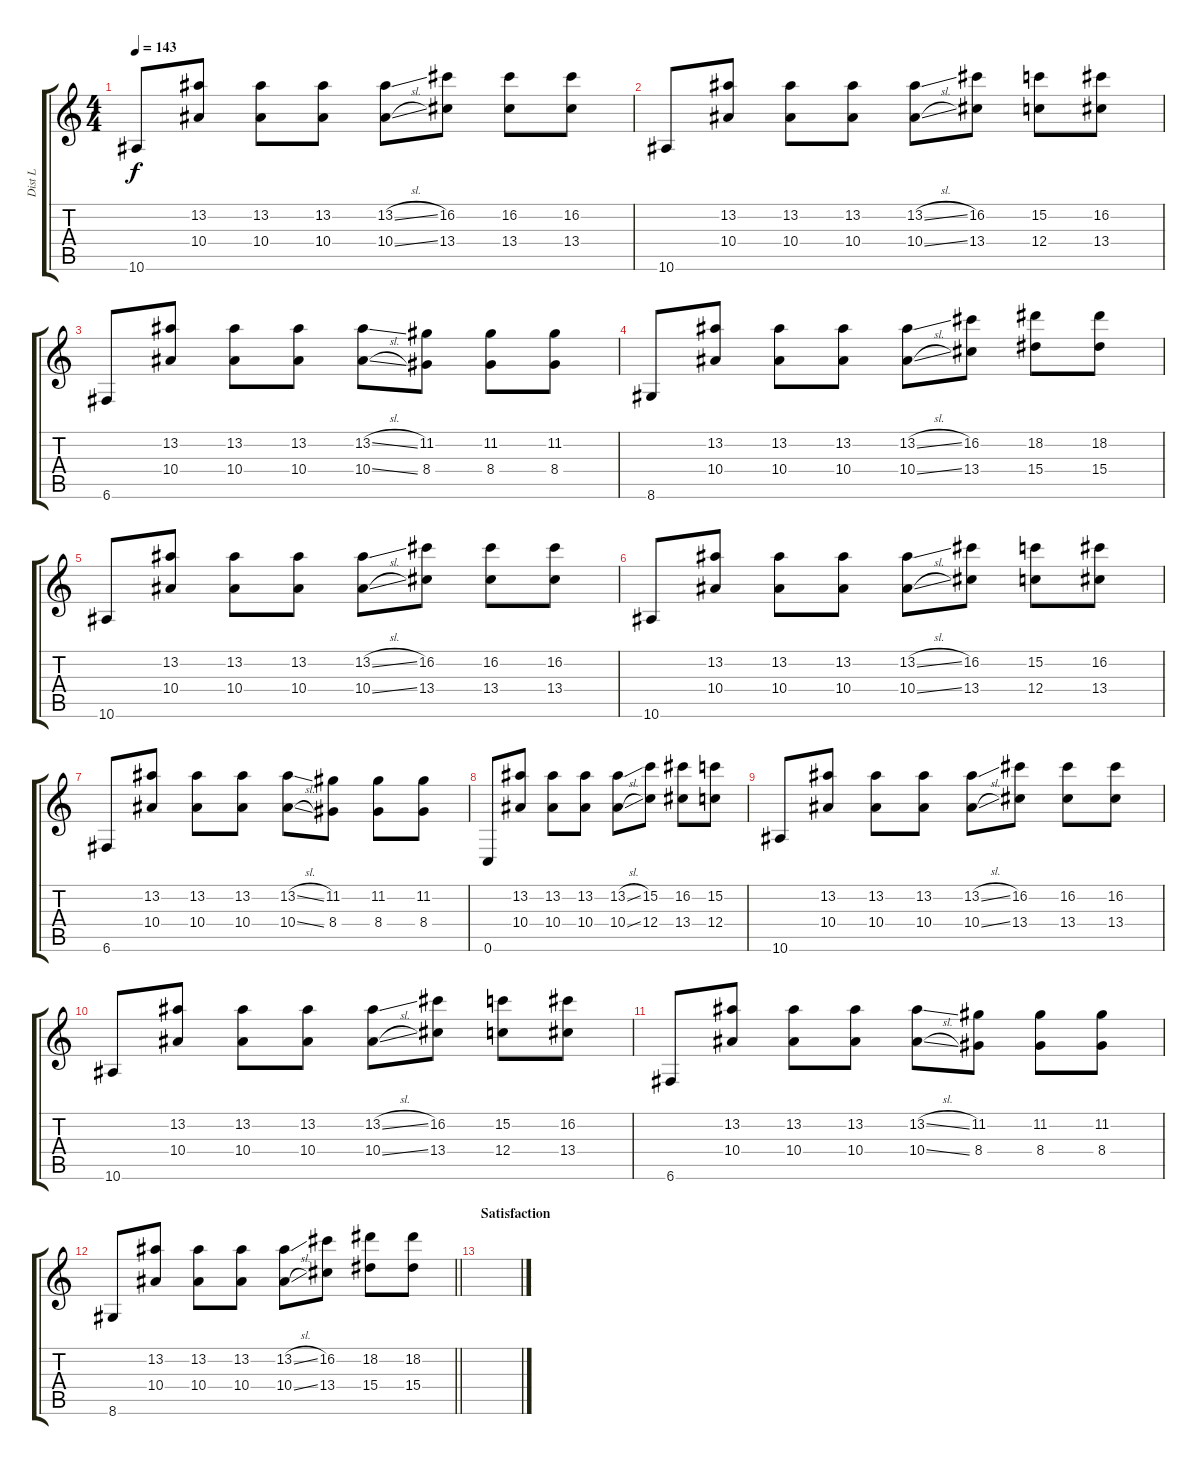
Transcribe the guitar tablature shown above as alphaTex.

\track ("Dist L" "Dist L") {instrument distortionguitar}
\staff {score tabs}
\tuning (D4 A3 F3 C3 G2 C2) {hide}
\ts (4 4)
\tempo 143
\clef g2
\ks c
10.6.8{dy f} (13.2 10.4).8 (13.2 10.4).8 (13.2 10.4).8 (13.2{sl} 10.4{sl}).8 (16.2 13.4).8 (16.2 13.4).8 (16.2 13.4).8 |
10.6.8 (13.2 10.4).8 (13.2 10.4).8 (13.2 10.4).8 (13.2{sl} 10.4{sl}).8 (16.2 13.4).8 (15.2 12.4).8 (16.2 13.4).8 |
6.6.8 (13.2 10.4).8 (13.2 10.4).8 (13.2 10.4).8 (13.2{sl} 10.4{sl}).8 (11.2 8.4).8 (11.2 8.4).8 (11.2 8.4).8 |
8.6.8 (13.2 10.4).8 (13.2 10.4).8 (13.2 10.4).8 (13.2{sl} 10.4{sl}).8 (16.2 13.4).8 (18.2 15.4).8 (18.2 15.4).8 |
10.6.8 (13.2 10.4).8 (13.2 10.4).8 (13.2 10.4).8 (13.2{sl} 10.4{sl}).8 (16.2 13.4).8 (16.2 13.4).8 (16.2 13.4).8 |
10.6.8 (13.2 10.4).8 (13.2 10.4).8 (13.2 10.4).8 (13.2{sl} 10.4{sl}).8 (16.2 13.4).8 (15.2 12.4).8 (16.2 13.4).8 |
6.6.8 (13.2 10.4).8 (13.2 10.4).8 (13.2 10.4).8 (13.2{sl} 10.4{sl}).8 (11.2 8.4).8 (11.2 8.4).8 (11.2 8.4).8 |
0.6.8 (13.2 10.4).8 (13.2 10.4).8 (13.2 10.4).8 (13.2{sl} 10.4{sl}).8 (15.2 12.4).8 (16.2 13.4).8 (15.2 12.4).8 |
10.6.8 (13.2 10.4).8 (13.2 10.4).8 (13.2 10.4).8 (13.2{sl} 10.4{sl}).8 (16.2 13.4).8 (16.2 13.4).8 (16.2 13.4).8 |
10.6.8 (13.2 10.4).8 (13.2 10.4).8 (13.2 10.4).8 (13.2{sl} 10.4{sl}).8 (16.2 13.4).8 (15.2 12.4).8 (16.2 13.4).8 |
6.6.8 (13.2 10.4).8 (13.2 10.4).8 (13.2 10.4).8 (13.2{sl} 10.4{sl}).8 (11.2 8.4).8 (11.2 8.4).8 (11.2 8.4).8 |
\barLineRight lightlight
8.6.8 (13.2 10.4).8 (13.2 10.4).8 (13.2 10.4).8 (13.2{sl} 10.4{sl}).8 (16.2 13.4).8 (18.2 15.4).8 (18.2 15.4).8 |
\section ("" "Satisfaction")
